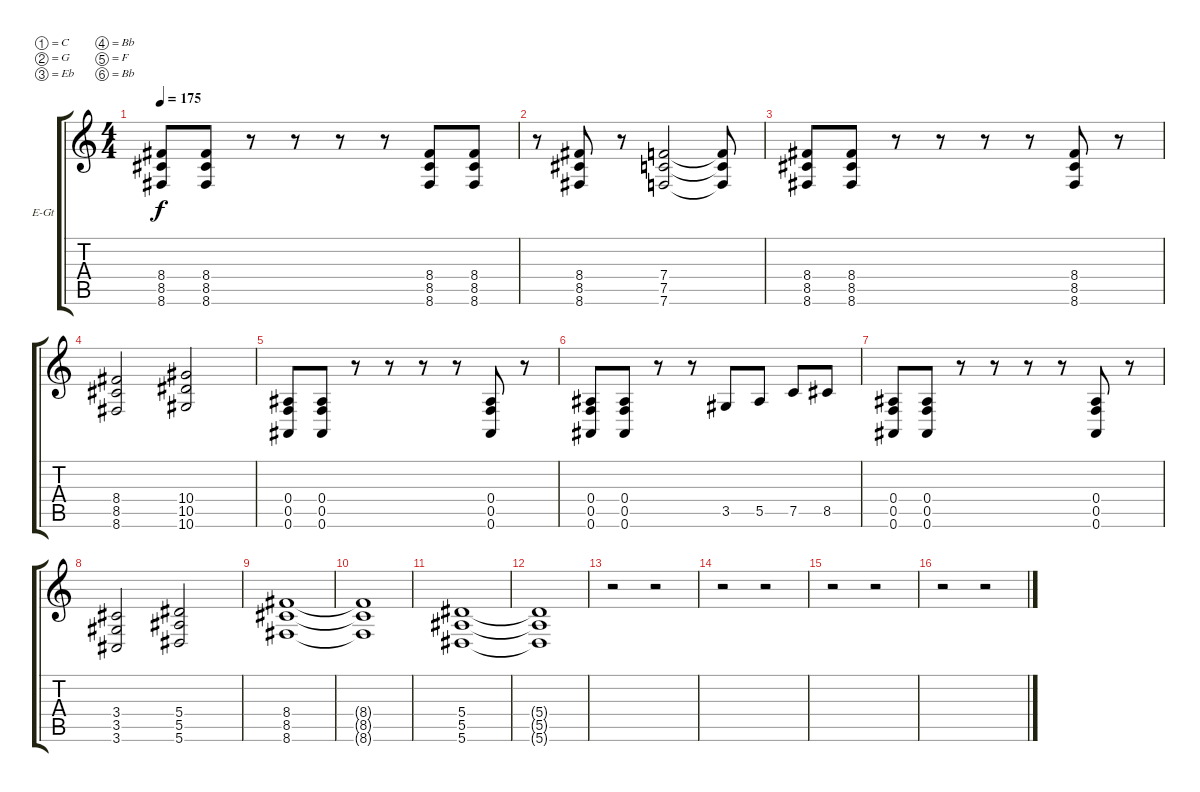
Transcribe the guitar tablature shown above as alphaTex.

\bracketExtendMode groupsimilarinstruments
\firstSystemTrackNameOrientation horizontal
\otherSystemsTrackNameOrientation horizontal
\track ("Piste 2" "E-Gt") {instrument distortionguitar}
\staff {score tabs}
\tuning (C4 G3 Eb3 Bb2 F2 Bb1)
\ts (4 4)
\tempo 175
\clef g2
\ks c
(8.4 8.5 8.6).8{dy f} (8.4 8.5 8.6).8 r.8 r.8 r.8 r.8 (8.4 8.5 8.6).8 (8.4 8.5 8.6).8 |
r.8 (8.4 8.5 8.6).8 r.8 (7.4 7.5 7.6).2 (7.4{t} 7.5{t} 7.6{t}).8 |
(8.4 8.5 8.6).8 (8.4 8.5 8.6).8 r.8 r.8 r.8 r.8 (8.4 8.5 8.6).8 r.8 |
(8.4 8.5 8.6).2 (10.4 10.5 10.6).2 |
(0.4 0.5 0.6).8 (0.4 0.5 0.6).8 r.8 r.8 r.8 r.8 (0.4 0.5 0.6).8 r.8 |
(0.4 0.5 0.6).8 (0.4 0.5 0.6).8 r.8 r.8 3.5.8 5.5.8 7.5.8 8.5.8 |
(0.4 0.5 0.6).8 (0.4 0.5 0.6).8 r.8 r.8 r.8 r.8 (0.4 0.5 0.6).8 r.8 |
(3.4 3.5 3.6).2 (5.4 5.5 5.6).2 |
(8.4 8.5 8.6).1 |
(8.4{t} 8.5{t} 8.6{t}).1 |
(5.4 5.5 5.6).1 |
(5.4{t} 5.5{t} 5.6{t}).1 |
r.2 r.2 |
r.2 r.2 |
r.2 r.2 |
r.2 r.2
